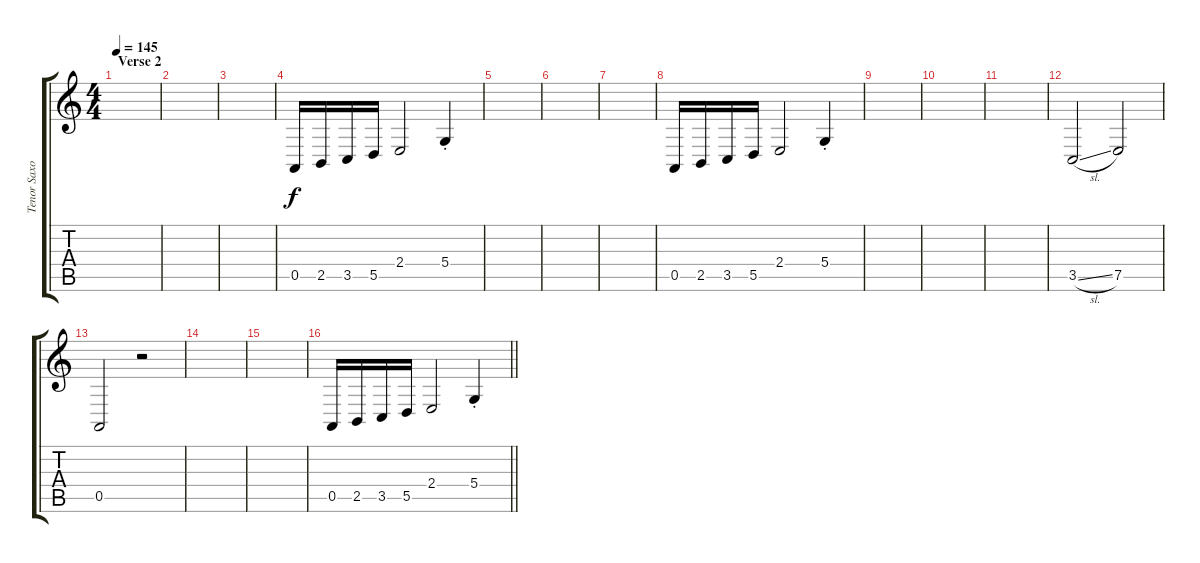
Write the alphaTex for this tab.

\track ("Tenor Saxophon" "Tenor Saxo") {instrument tenorsax}
\staff {score tabs}
\tuning (E4 B3 G3 D3 A2 E2) {hide}
\ts (4 4)
\section ("" "Verse 2")
\tempo 145
\clef g2
\ks c
|
|
|
0.5.16 2.5.16 3.5.16 5.5.16 2.4.2 5.4{st}.4 |
|
|
|
0.5.16 2.5.16 3.5.16 5.5.16 2.4.2 5.4{st}.4 |
|
|
|
3.5{sl}.2 7.5.2 |
0.5.2 r.2 |
|
|
\barLineRight lightlight
0.5.16 2.5.16 3.5.16 5.5.16 2.4.2 5.4{st}.4
